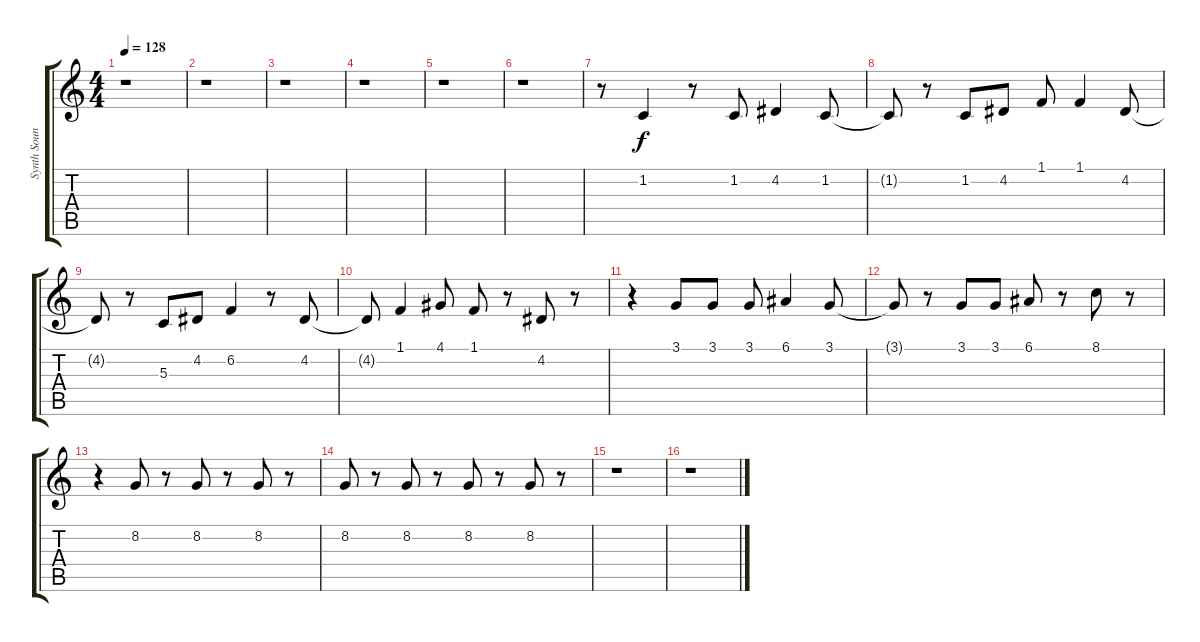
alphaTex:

\track ("Synth Sound        " "Synth Soun") {instrument pad3polysynth}
\staff {score tabs}
\tuning (E4 B3 G3 D3 A2 E2) {hide}
\ts (4 4)
\tempo 128
\clef g2
\ks c
r.1{dy f instrument pad3polysynth} |
r.1 |
r.1 |
r.1 |
r.1 |
r.1 |
r.8 1.2.4 r.8 1.2.8 4.2.4 1.2.8 |
1.2{t}.8 r.8 1.2.8 4.2.8 1.1.8 1.1.4 4.2.8 |
4.2{t}.8 r.8 5.3.8 4.2.8 6.2.4 r.8 4.2.8 |
4.2{t}.8 1.1.4 4.1.8 1.1.8 r.8 4.2.8 r.8 |
r.4 3.1.8 3.1.8 3.1.8 6.1.4 3.1.8 |
3.1{t}.8 r.8 3.1.8 3.1.8 6.1.8 r.8 8.1.8 r.8 |
r.4 8.2.8 r.8 8.2.8 r.8 8.2.8 r.8 |
8.2.8 r.8 8.2.8 r.8 8.2.8 r.8 8.2.8 r.8 |
r.1 |
r.1
